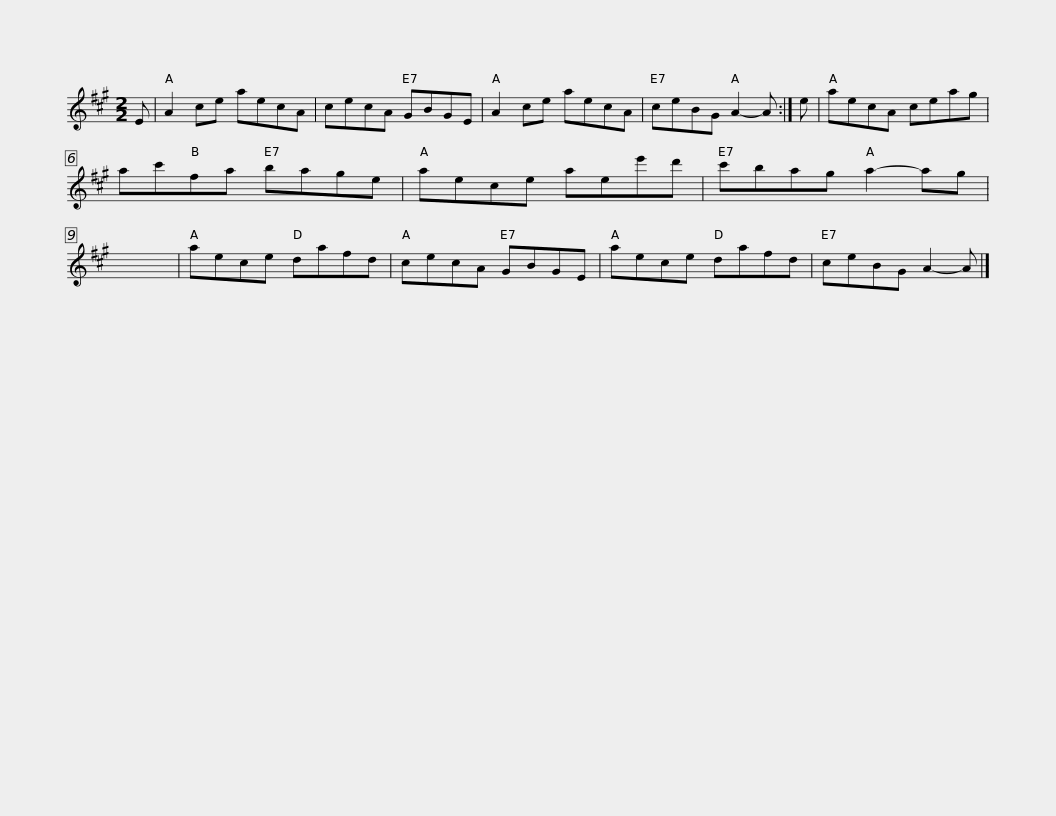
X:1
L:1/8
M:2/2
I:linebreak $
K:A
V:1 treble
V:1
 E | A2 ce aecA | cecA GBGE | A2 ce aecA | ceBG A2- A :| %5
 e | aecA ceag |$ ac'fa bage | aece aee'd' | c'bag a2- ag | %10
 x8 | aece dafd |$ cecA GBGE | aece dafd | ceBG A2- A |] %15
